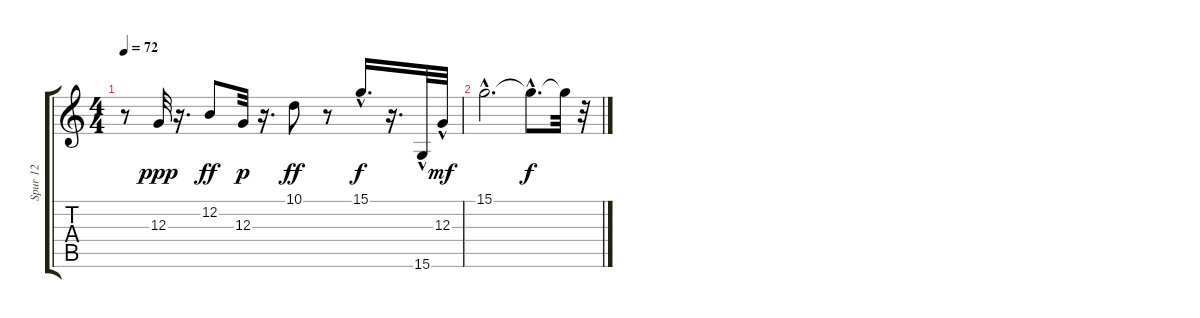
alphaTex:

\track ("Spur 12" "Spur 12") {instrument fx4atmosphere}
\staff {score tabs}
\tuning (E4 B3 G3 D3 A2 E2) {hide}
\ts (4 4)
\tempo 72
\clef g2
\ks c
r.8{dy mf} 12.3.32{dy ppp balance 10} r.16{d} 12.2.8{dy ff} 12.3.32{dy p} r.16{d} 10.1.8{dy ff} r.8 15.1{hac}.16{d dy f} r.16{d} 15.6{hac}.32 12.3{hac}.32{dy mf} |
15.1{hac}.2{d volume 12} 15.1{hac t}.8{d dy f} 15.1{t}.32 r.32
